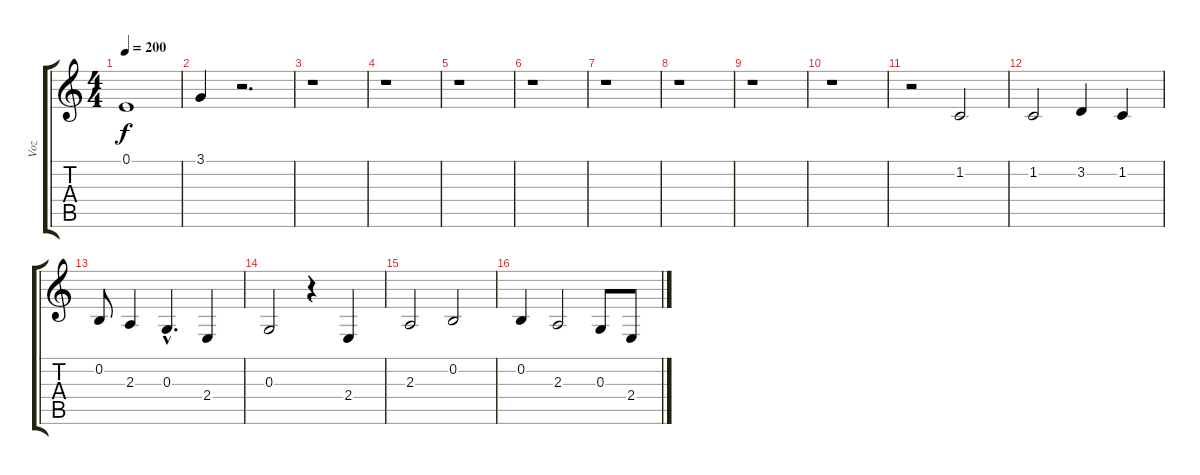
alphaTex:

\track ("Voz" "Voz") {instrument viola}
\staff {score tabs}
\tuning (E4 B3 G3 D3 A2 E2) {hide}
\ts (4 4)
\tempo 200
\clef g2
\ks c
0.1{t}.1{dy f} |
3.1.4 r.2{d} |
r.1 |
r.1 |
r.1 |
r.1 |
r.1 |
r.1 |
r.1 |
r.1 |
r.2 1.2.2 |
1.2.2 3.2.4 1.2.4 |
0.2.8 2.3.4 0.3{hac}.4{d} 2.4.4 |
0.3.2 r.4 2.4.4 |
2.3.2 0.2.2 |
0.2.4 2.3.2 0.3.8 2.4.8
